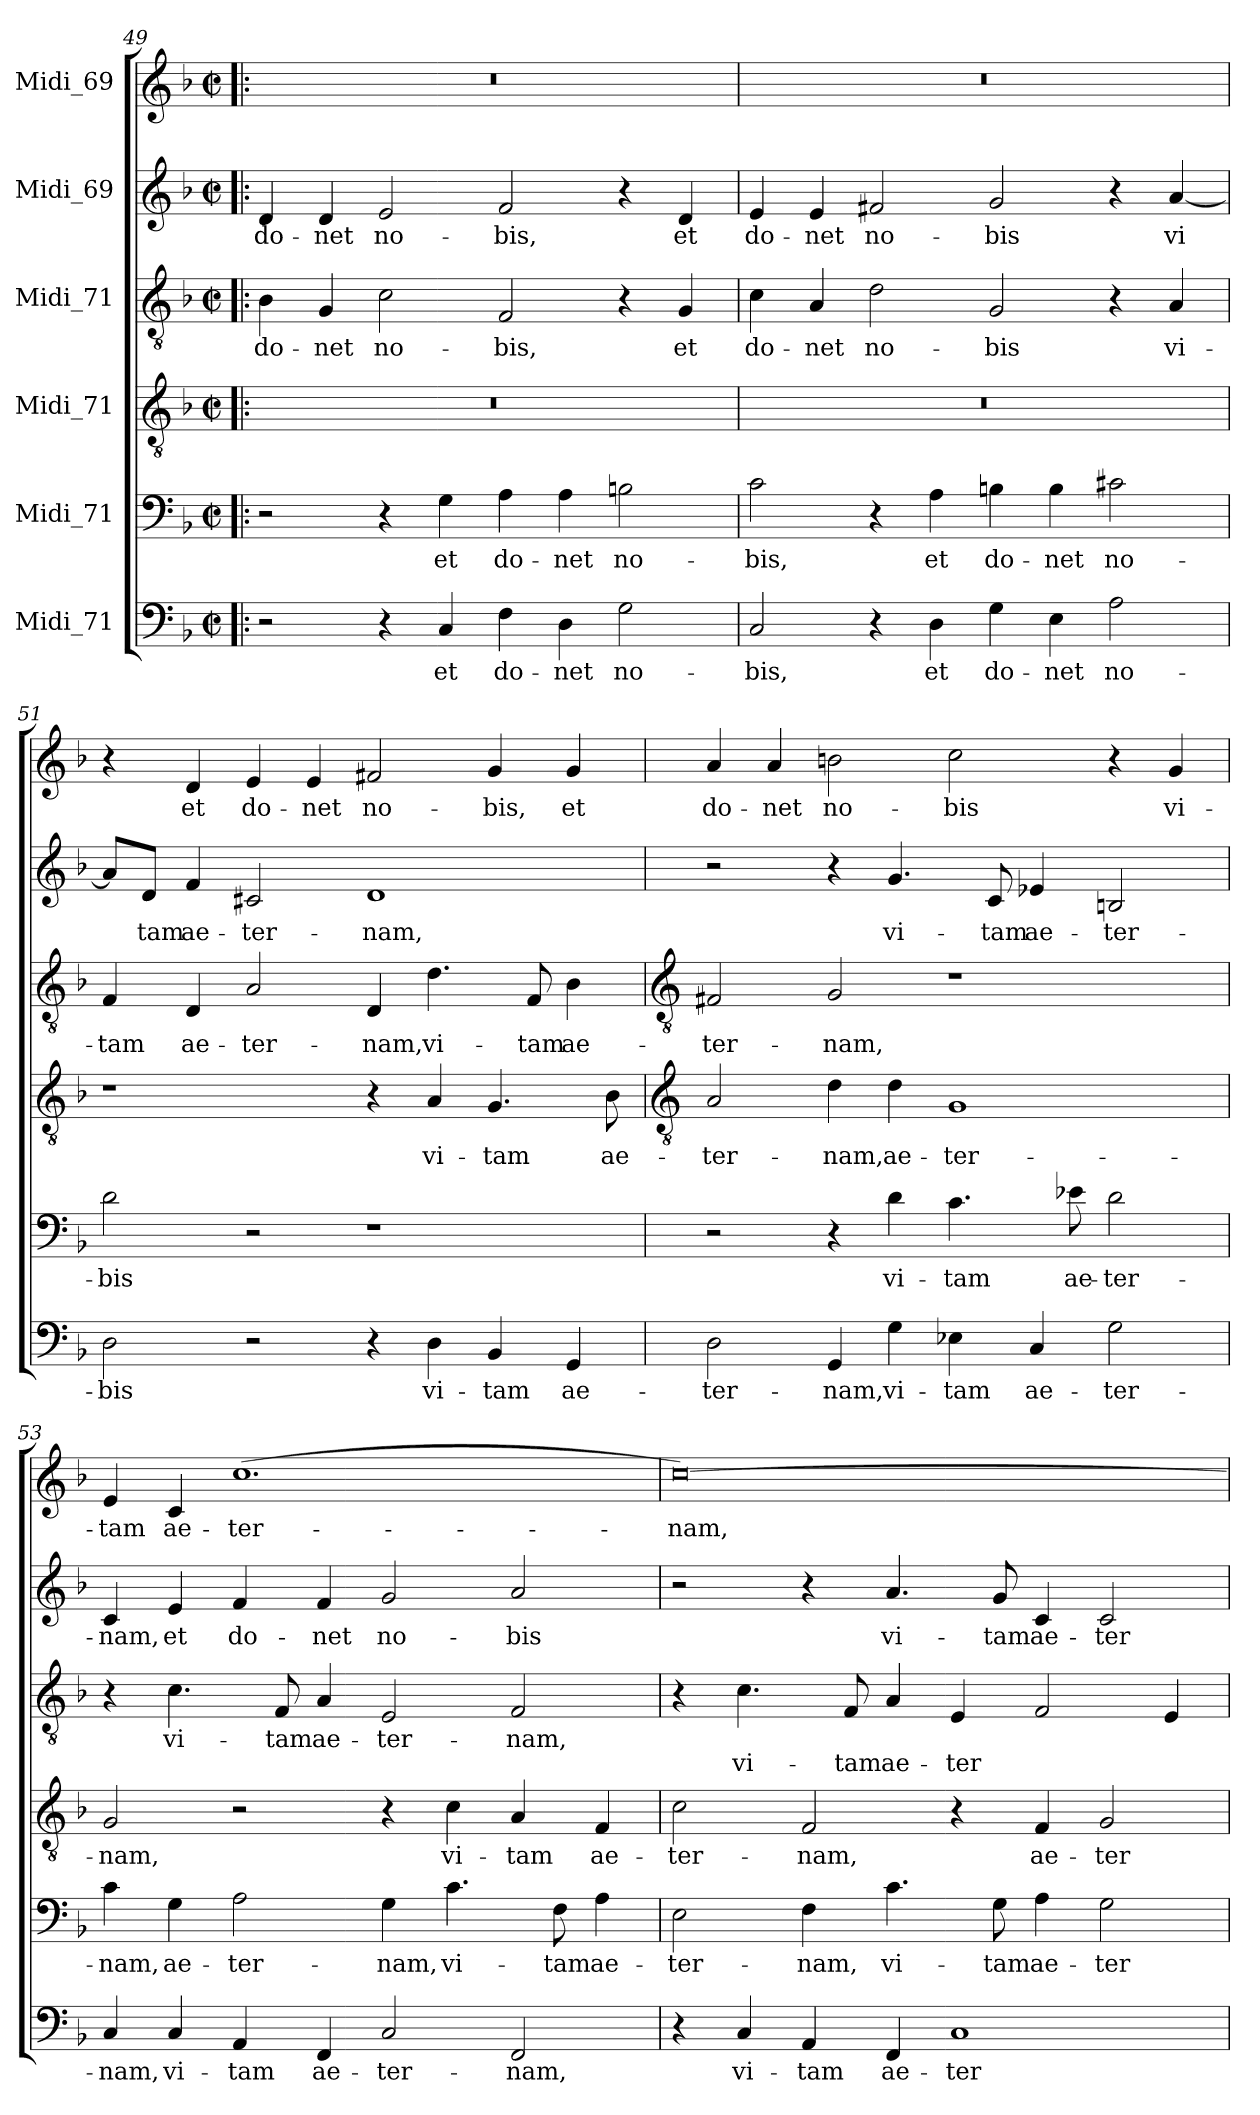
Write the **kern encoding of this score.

**kern	**text	**kern	**text	**kern	**text	**kern	**text	**text	**kern	**text	**kern	**text
*part6	*part6	*part5	*part5	*part4	*part4	*part3	*part3	*part3	*part2	*part2	*part1	*part1
*staff6	*staff6	*staff5	*staff5	*staff4	*staff4	*staff3	*staff3	*staff3	*staff2	*staff2	*staff1	*staff1
*I"Midi_71	*	*I"Midi_71	*	*I"Midi_71	*	*I"Midi_71	*	*	*I"Midi_69	*	*I"Midi_69	*
!!LO:LB:g=z
*clefF4	*	*clefF4	*	*clefGv2	*	*clefGv2	*	*	*clefG2	*	*clefG2	*
*k[b-]	*	*k[b-]	*	*k[b-]	*	*k[b-]	*	*	*k[b-]	*	*k[b-]	*
*F:	*	*F:	*	*F:	*	*F:	*	*	*F:	*	*F:	*
*M4/2	*	*M4/2	*	*M4/2	*	*M4/2	*	*	*M4/2	*	*M4/2	*
*met(c|)	*	*met(c|)	*	*met(c|)	*	*met(c|)	*	*	*met(c|)	*	*met(c|)	*
=49!|:	=49!|:	=49!|:	=49!|:	=49!|:	=49!|:	=49!|:	=49!|:	=49!|:	=49!|:	=49!|:	=49!|:	=49!|:
!	!	!	!	!	!	!	!LO:LY:b	!	!	!LO:LY:b	!	!
2r	.	2r	.	0r	.	4B-	do-	.	4d	do-	0r	.
!	!	!	!	!	!	!	!LO:LY:b	!	!	!LO:LY:b	!	!
.	.	.	.	.	.	4G	-net	.	4d	-net	.	.
!	!	!	!	!	!	!	!LO:LY:b	!	!	!LO:LY:b	!	!
4r	.	4r	.	.	.	2c	no-	.	2e	no-	.	.
!	!LO:LY:b	!	!LO:LY:b	!	!	!	!	!	!	!	!	!
4C	et	4G	et	.	.	.	.	.	.	.	.	.
!	!LO:LY:b	!	!LO:LY:b	!	!	!	!LO:LY:b	!	!	!LO:LY:b	!	!
4F	do-	4A	do-	.	.	2F	-bis,	.	2f	-bis,	.	.
!	!LO:LY:b	!	!LO:LY:b	!	!	!	!	!	!	!	!	!
4D	-net	4A	-net	.	.	.	.	.	.	.	.	.
!	!LO:LY:b	!	!LO:LY:b	!	!	!	!	!	!	!	!	!
2G	no-	2Bn	no-	.	.	4r	.	.	4r	.	.	.
!	!	!	!	!	!	!	!LO:LY:b	!	!	!LO:LY:b	!	!
.	.	.	.	.	.	4G	et	.	4d	et	.	.
=50	=50	=50	=50	=50	=50	=50	=50	=50	=50	=50	=50	=50
!	!LO:LY:b	!	!LO:LY:b	!	!	!	!LO:LY:b	!	!	!LO:LY:b	!	!
2C	-bis,	2c	-bis,	0r	.	4c	do-	.	4e	do-	0r	.
!	!	!	!	!	!	!	!LO:LY:b	!	!	!LO:LY:b	!	!
.	.	.	.	.	.	4A	-net	.	4e	-net	.	.
!	!	!	!	!	!	!	!LO:LY:b	!	!	!LO:LY:b	!	!
4r	.	4r	.	.	.	2d	no-	.	2f#X	no-	.	.
!	!LO:LY:b	!	!LO:LY:b	!	!	!	!	!	!	!	!	!
4D	et	4A	et	.	.	.	.	.	.	.	.	.
!	!LO:LY:b	!	!LO:LY:b	!	!	!	!LO:LY:b	!	!	!LO:LY:b	!	!
4G	do-	4Bn	do-	.	.	2G	-bis	.	2g	-bis	.	.
!	!LO:LY:b	!	!LO:LY:b	!	!	!	!	!	!	!	!	!
4E	-net	4B	-net	.	.	.	.	.	.	.	.	.
!	!LO:LY:b	!	!LO:LY:b	!	!	!	!	!	!	!	!	!
2A	no-	2c#X	no-	.	.	4r	.	.	4r	.	.	.
!	!	!	!	!	!	!	!LO:LY:b	!	!	!LO:LY:b	!	!
.	.	.	.	.	.	4A	vi-	.	[4a	vi	.	.
=51	=51	=51	=51	=51	=51	=51	=51	=51	=51	=51	=51	=51
!	!LO:LY:b	!	!LO:LY:b	!	!	!	!LO:LY:b	!	!	!	!	!
2D	-bis	2d	-bis	1r	.	4F	-tam	.	8a/L]	.	4r	.
!	!	!	!	!	!	!	!	!	!	!LO:LY:b	!	!
.	.	.	.	.	.	.	.	.	8d/J	tam	.	.
!	!	!	!	!	!	!	!LO:LY:b	!	!	!LO:LY:b	!	!LO:LY:b
.	.	.	.	.	.	4D	ae-	.	4f	ae-	4d	et
!	!	!	!	!	!	!	!LO:LY:b	!	!	!LO:LY:b	!	!LO:LY:b
2r	.	2r	.	.	.	2A	-ter-	.	2c#X	-ter-	4e	do-
!	!	!	!	!	!	!	!	!	!	!	!	!LO:LY:b
.	.	.	.	.	.	.	.	.	.	.	4e	-net
!	!	!	!	!	!	!	!LO:LY:b	!	!	!LO:LY:b	!	!LO:LY:b
4r	.	1r	.	4r	.	4D	-nam,	.	1d	-nam,	2f#X	no-
!	!LO:LY:b	!	!	!	!LO:LY:b	!	!LO:LY:b	!	!	!	!	!
4D	vi-	.	.	4A	vi-	4.d	vi-	.	.	.	.	.
!	!LO:LY:b	!	!	!	!LO:LY:b	!	!	!	!	!	!	!LO:LY:b
4BB-	-tam	.	.	4.G	-tam	.	.	.	.	.	4g	-bis,
!	!	!	!	!	!	!	!LO:LY:b	!	!	!	!	!
.	.	.	.	.	.	8F	-tam	.	.	.	.	.
!	!LO:LY:b	!	!	!	!	!	!LO:LY:b	!	!	!	!	!LO:LY:b
4GG	ae-	.	.	.	.	4B-	ae-	.	.	.	4g	et
!	!	!	!	!	!LO:LY:b	!	!	!	!	!	!	!
.	.	.	.	8B-	ae-	.	.	.	.	.	.	.
!!LO:LB:g=z
=52	=52	=52	=52	=52	=52	=52	=52	=52	=52	=52	=52	=52
*	*	*	*	*clefGv2	*	*clefGv2	*	*	*	*	*	*
!	!LO:LY:b	!	!	!	!LO:LY:b	!	!LO:LY:b	!	!	!	!	!LO:LY:b
2D	-ter-	2r	.	2A	-ter-	2F#X	-ter-	.	2r	.	4a	do-
!	!	!	!	!	!	!	!	!	!	!	!	!LO:LY:b
.	.	.	.	.	.	.	.	.	.	.	4a	-net
!	!LO:LY:b	!	!	!	!LO:LY:b	!	!LO:LY:b	!	!	!	!	!LO:LY:b
4GG	-nam,	4r	.	4d	-nam,	2G	-nam,	.	4r	.	2bn	no-
!	!LO:LY:b	!	!LO:LY:b	!	!LO:LY:b	!	!	!	!	!LO:LY:b	!	!
4G	vi-	4d	vi-	4d	ae-	.	.	.	4.g	vi-	.	.
!	!LO:LY:b	!	!LO:LY:b	!	!LO:LY:b	!	!	!	!	!	!	!LO:LY:b
4E-X	-tam	4.c	-tam	1G	-ter-	1r	.	.	.	.	2cc	-bis
!	!	!	!	!	!	!	!	!	!	!LO:LY:b	!	!
.	.	.	.	.	.	.	.	.	8c	-tam	.	.
!	!LO:LY:b	!	!	!	!	!	!	!	!	!LO:LY:b	!	!
4C	ae-	.	.	.	.	.	.	.	4e-X	ae-	.	.
!	!	!	!LO:LY:b	!	!	!	!	!	!	!	!	!
.	.	8e-X	ae-	.	.	.	.	.	.	.	.	.
!	!LO:LY:b	!	!LO:LY:b	!	!	!	!	!	!	!LO:LY:b	!	!
2G	-ter-	2d	-ter-	.	.	.	.	.	2Bn	-ter-	4r	.
!	!	!	!	!	!	!	!	!	!	!	!	!LO:LY:b
.	.	.	.	.	.	.	.	.	.	.	4g	vi-
=53	=53	=53	=53	=53	=53	=53	=53	=53	=53	=53	=53	=53
!	!LO:LY:b	!	!LO:LY:b	!	!LO:LY:b	!	!	!	!	!LO:LY:b	!	!LO:LY:b
4C	-nam,	4c	-nam,	2G	-nam,	4r	.	.	4c	-nam,	4e	-tam
!	!LO:LY:b	!	!LO:LY:b	!	!	!	!LO:LY:b	!	!	!LO:LY:b	!	!LO:LY:b
4C	vi-	4G	ae-	.	.	4.c	vi-	.	4e	et	4c	ae-
!	!LO:LY:b	!	!LO:LY:b	!	!	!	!	!	!	!LO:LY:b	!	!LO:LY:b
4AA	-tam	2A	-ter-	2r	.	.	.	.	4f	do-	(<1.cc	-ter-
!	!	!	!	!	!	!	!LO:LY:b	!	!	!	!	!
.	.	.	.	.	.	8F	-tam	.	.	.	.	.
!	!LO:LY:b	!	!	!	!	!	!LO:LY:b	!	!	!LO:LY:b	!	!
4FF	ae-	.	.	.	.	4A	ae-	.	4f	-net	.	.
!	!LO:LY:b	!	!LO:LY:b	!	!	!	!LO:LY:b	!	!	!LO:LY:b	!	!
2C	-ter-	4G	-nam,	4r	.	2E	-ter-	.	2g	no-	.	.
!	!	!	!LO:LY:b	!	!LO:LY:b	!	!	!	!	!	!	!
.	.	4.c	vi-	4c	vi-	.	.	.	.	.	.	.
!	!LO:LY:b	!	!	!	!LO:LY:b	!	!LO:LY:b	!	!	!LO:LY:b	!	!
2FF	-nam,	.	.	4A	-tam	2F	-nam,	.	2a	-bis	.	.
!	!	!	!LO:LY:b	!	!	!	!	!	!	!	!	!
.	.	8F	-tam	.	.	.	.	.	.	.	.	.
!	!	!	!LO:LY:b	!	!LO:LY:b	!	!	!	!	!	!	!
.	.	4A	ae-	4F	ae-	.	.	.	.	.	.	.
=54	=54	=54	=54	=54	=54	=54	=54	=54	=54	=54	=54	=54
!	!	!	!LO:LY:b	!	!LO:LY:b	!	!	!	!	!	!	!LO:LY:b
4r	.	2E	-ter-	2c	-ter-	4r	.	.	2r	.	[0cc)	-nam,
!	!LO:LY:b	!	!	!	!	!	!	!LO:LY:b	!	!	!	!
4C	vi-	.	.	.	.	4.c	.	vi-	.	.	.	.
!	!LO:LY:b	!	!LO:LY:b	!	!LO:LY:b	!	!	!	!	!	!	!
4AA	-tam	4F	-nam,	2F	-nam,	.	.	.	4r	.	.	.
!	!	!	!	!	!	!	!	!LO:LY:b	!	!	!	!
.	.	.	.	.	.	8F	.	-tam	.	.	.	.
!	!LO:LY:b	!	!LO:LY:b	!	!	!	!	!LO:LY:b	!	!LO:LY:b	!	!
4FF	ae-	4.c	vi-	.	.	4A	.	ae-	4.a	vi-	.	.
!	!LO:LY:b	!	!	!	!	!	!	!LO:LY:b	!	!	!	!
1C	-ter-	.	.	4r	.	4E	.	-ter	.	.	.	.
!	!	!	!LO:LY:b	!	!	!	!	!	!	!LO:LY:b	!	!
.	.	8G	-tam	.	.	.	.	.	8g	-tam	.	.
!	!	!	!LO:LY:b	!	!LO:LY:b	!	!	!	!	!LO:LY:b	!	!
.	.	4A	ae-	4F	ae-	2F	.	.	4c	ae-	.	.
!	!	!	!LO:LY:b	!	!LO:LY:b	!	!	!	!	!LO:LY:b	!	!
.	.	2G	-ter-	2G	-ter-	.	.	.	2c	-ter-	.	.
.	.	.	.	.	.	4E	.	.	.	.	.	.
=	=	=	=	=	=	=	=	=	=	=	=	=
*-	*-	*-	*-	*-	*-	*-	*-	*-	*-	*-	*-	*-
